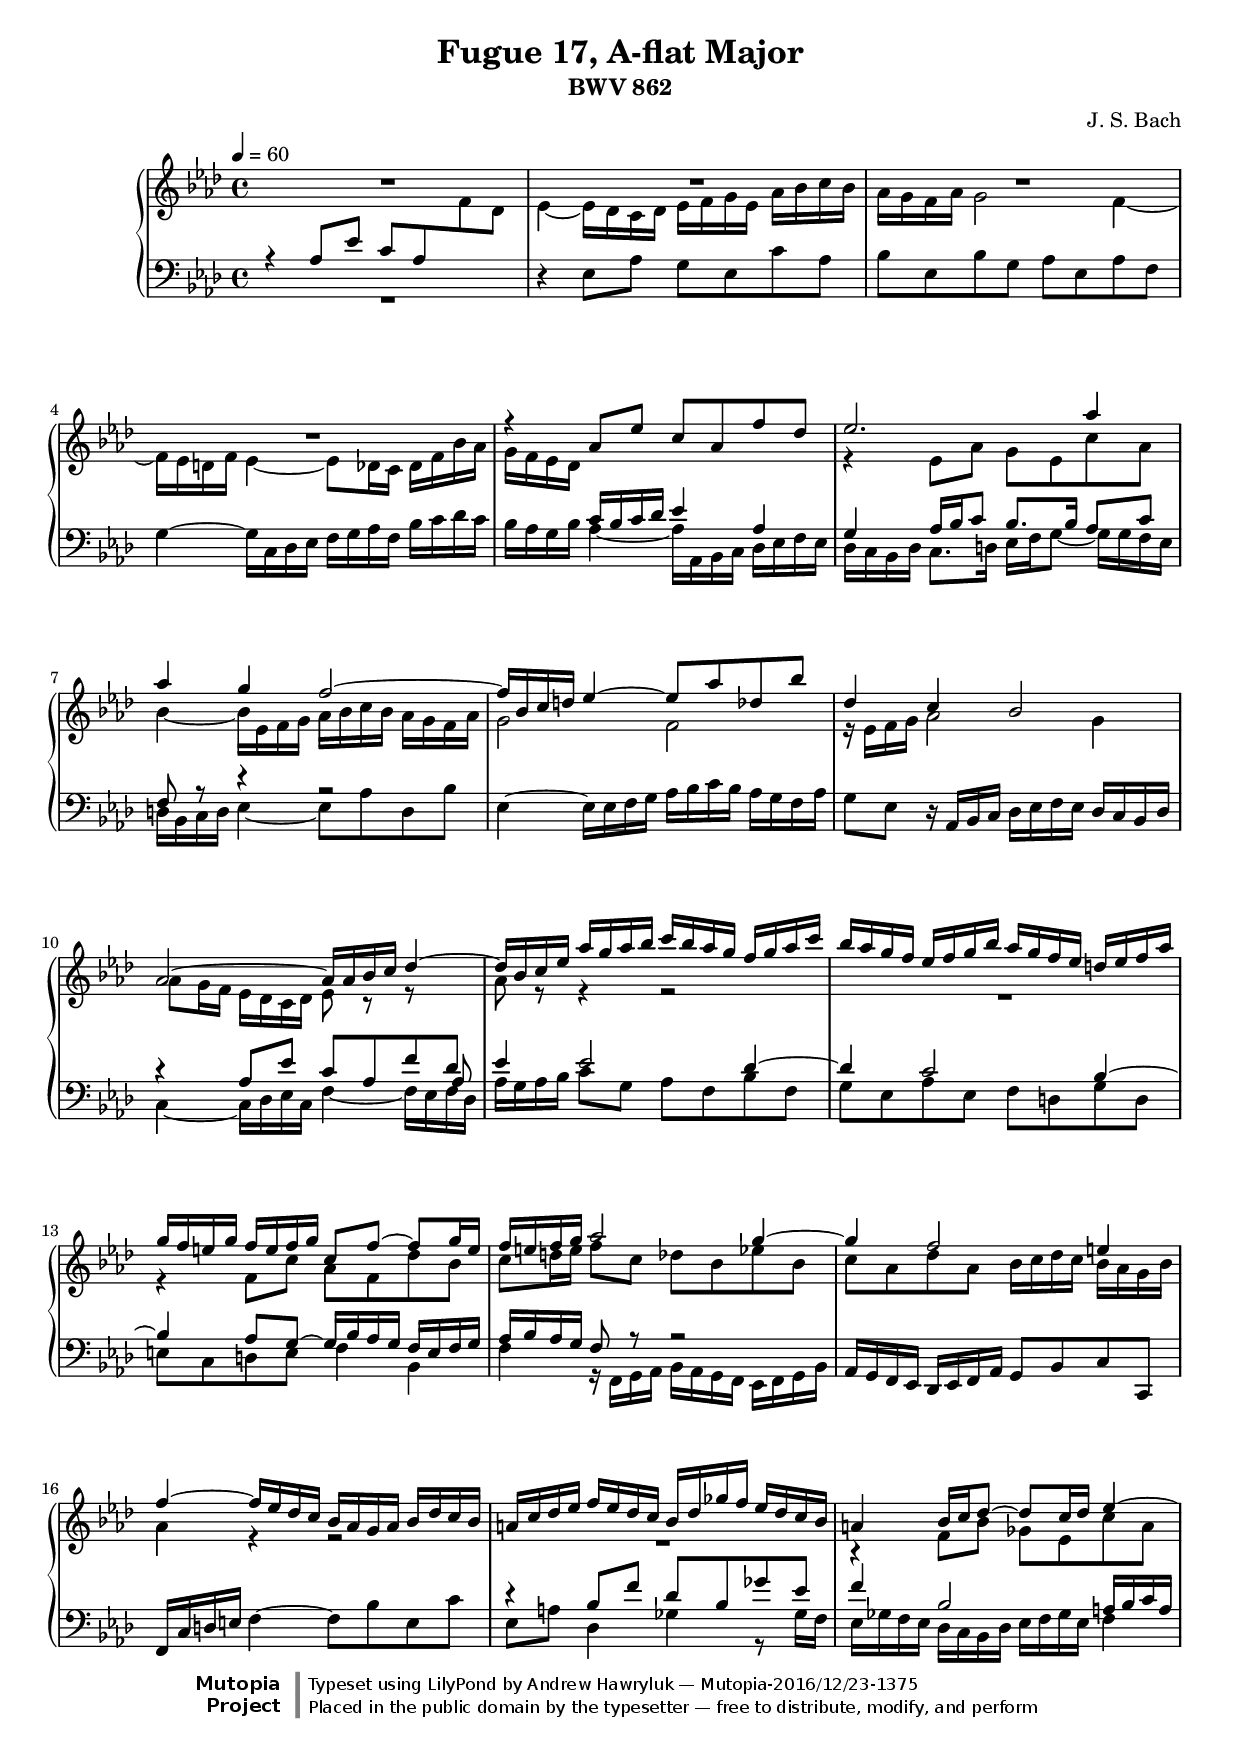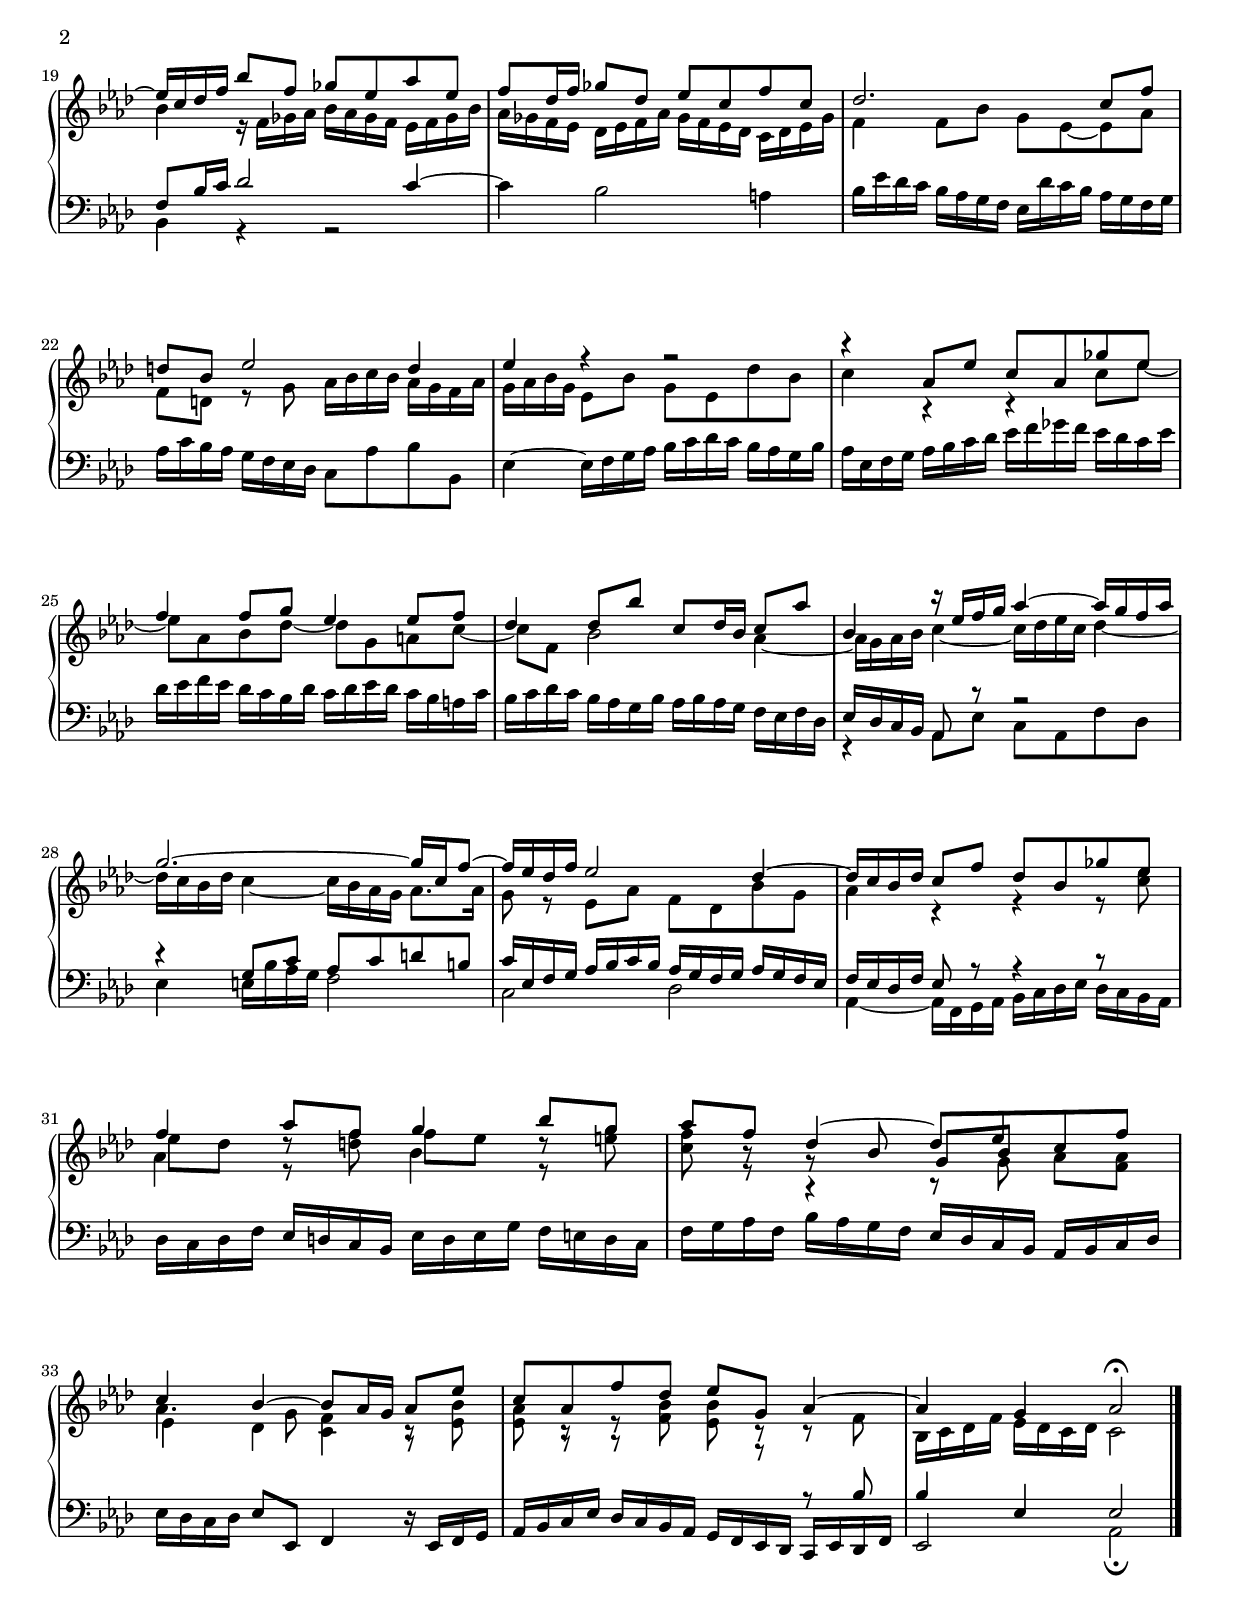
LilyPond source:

\version "2.19.46"

myStaffSize = #17.8

#(set-global-staff-size myStaffSize)

\header {
  title = "Fugue 17, A-flat Major"
  subtitle = "BWV 862"
  composer = "J. S. Bach"
  
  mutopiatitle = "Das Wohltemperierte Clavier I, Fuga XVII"
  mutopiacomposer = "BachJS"
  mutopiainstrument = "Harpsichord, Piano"
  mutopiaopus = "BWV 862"
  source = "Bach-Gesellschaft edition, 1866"
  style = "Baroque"
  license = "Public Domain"
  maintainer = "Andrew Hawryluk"
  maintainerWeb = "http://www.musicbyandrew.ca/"

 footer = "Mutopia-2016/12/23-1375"
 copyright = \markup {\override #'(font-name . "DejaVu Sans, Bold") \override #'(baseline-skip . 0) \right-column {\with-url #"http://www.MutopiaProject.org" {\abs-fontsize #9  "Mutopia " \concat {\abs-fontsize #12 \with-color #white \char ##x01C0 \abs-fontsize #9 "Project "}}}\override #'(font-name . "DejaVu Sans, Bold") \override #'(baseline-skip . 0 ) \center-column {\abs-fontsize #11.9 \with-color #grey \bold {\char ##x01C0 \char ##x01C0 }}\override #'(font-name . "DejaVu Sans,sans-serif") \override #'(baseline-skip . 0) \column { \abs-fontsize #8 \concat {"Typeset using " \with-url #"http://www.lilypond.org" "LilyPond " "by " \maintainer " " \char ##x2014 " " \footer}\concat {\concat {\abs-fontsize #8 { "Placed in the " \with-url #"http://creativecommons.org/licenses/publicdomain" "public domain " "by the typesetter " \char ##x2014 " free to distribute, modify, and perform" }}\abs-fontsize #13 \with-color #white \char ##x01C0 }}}
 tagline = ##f
}


\include "english.ly"

RightHandOne = \relative c' {
	\key af \major
	\tempo 4=60
	R1*4
	\voiceOne r4 af'8 ef' c af f' df
	ef2. af4
	af g f2~
	f16 bf, c d ef4~ ef8 af df, bf'
	df,4 c bf2
	af2~ af16 af bf c df4~
	df16 bf c ef af g af bf c bf af g f g af c
	bf af g f ef f g bf af g f ef d ef f af
	g f e g f e f g c,8 f~ f g16 e
	f e f g af2 g4~
	g f2 e4
	f4~ f16 ef df c bf af g af bf df c bf
	a c df ef f ef df c bf df gf f ef df c bf
	a4 bf16 c df8~ df c16 df ef4~
	ef16 c df f bf8 f gf ef af ef
	f df16 f gf8 df ef c f c
	df2. c8 f
	d bf ef2 d4
	ef r r2
	r4 af,8 ef' c af gf' ef
	f4 f8 g ef4 ef8 f
	df4 df8 bf' c, df16 bf c8 af'
	bf,4 r16 ef f g af4~ af16 g f af
	g2.~ g16 c, f8~
	f16 ef df f ef2 df4~
	df16 c bf df c8 f df bf gf' ef
	f4 af8 f g4 bf8 g
	af f \once \override Tie.staff-position = #6 df4~ df8 ef c f
	c4 bf~ bf8 af16 g af 8 ef'
	c af f' df ef g, af4~
	af g af2^\fermata \bar "|."
}

RightHandTwo = \relative c' {
	s1*5
	\voiceTwo
	r4 ef8 af g ef c' af
	bf4~ bf16 ef, f g af bf c bf af g f af
	g2 f
	r16 ef f g af2 g4
	af8 g16 f ef df c df ef8 r8 r8
	\voiceThree \change Staff = LH af,8 \change Staff = RH \voiceTwo
	af'8 r8 r4 r2
	R1
	r4 f8 c' af f df' bf
	c d16 e f8 c df bf ef bf
	c af df af bf16 c df c bf af g bf
	af4 r4 r2
	R1
	r4 f8 bf gf ef c' a
	bf4 r16 f gf af bf af gf f ef f gf bf
	af gf f ef df ef f af gf f ef df c df ef gf
	f4 f8 bf g ef~ ef af
	f d r g af16 bf c bf af g f af
	g af bf g ef8 bf' g ef df' bf
	c4 r r c8 ef~
	ef af, bf df~ df g, a c~
	c f, bf2 af4~
	af16 g af bf c4~ c16 df ef c df4~
	df16 c bf df c4~ c16 bf af g af8. af16
	g8 r ef af f df bf' g
	af4 r r r8 <c ef>
	ef df d\rest <d f> f ef d\rest <e g>
	<f c> b,\rest g\rest \voiceThree bf g[ bf] \voiceTwo af[ <af f>]
	af4. g8 <f c>4 r8 <bf ef,>
	<af ef> r r <bf f> <bf ef,> c,\rest c\rest f
	bf,16 c df f ef df c df c2
}

LeftHandOne = \relative c {
	\clef "bass"
	\key af \major
	r4 af'8 ef' c af \voiceTwo \change Staff = RH f' df
	ef4~ ef16 df c df ef f g ef af bf c bf
	af g f af g2 f4~
	f16 ef d f ef4~ ef8 df16 c df f bf af
	g f ef df \voiceOne \change Staff = LH c bf c df ef4 af,
	g af16 bf c8 bf8. bf16 af8 c
	f, r8 r4 r2
	s1*2
	r4 af8 ef' c af f' df
	ef4 ef2 df4~
	df4 c2 bf4~
	bf4 af8 g~ g16 bf af g f e f g
	af bf af g f8 r8 r2
	s1*2
	r4 bf8 f' df bf gf' ef
	f4 bf,2 a16 bf c a
	f8 bf16 c df2 c4~
	\oneVoice c4 bf2 a4
	bf16 ef df c bf af g f ef df' c bf af g f g
	af c bf af g f ef df c8 af' bf bf,
	ef4~ ef16 f g af bf c df c bf af g bf
	af ef f g af bf c df ef f gf f ef df c ef
	df ef f ef df c bf df c df ef df c bf a c
	bf c df c bf af g bf af bf af g f ef f df
	\voiceOne ef df c bf af8 r8 r2
	r4 g'8 c af c d b
	c16 ef, f g af bf c bf af g f g af g f ef
	f ef df f ef8 r8 r4 r8 \change Staff = RH \voiceFour s
	\once \override Voice.NoteColumn.force-hshift = #-0.7
	af'4 r8 s
	\once \override Voice.NoteColumn.force-hshift = #-0.7
	bf4 r8 s
	s r8 a,4\rest r8 \once \override Voice.NoteColumn.force-hshift = #0.5 g' s4
	\once \override Voice.NoteColumn.force-hshift = #0.5
	ef4 df s a8\rest s
	s a\rest a\rest s s f\rest \change Staff = LH \voiceOne r bf
	bf4 ef, ef2
}

LeftHandTwo = \relative c {
	\voiceTwo
	R1
	\oneVoice
	r4 ef8 af g ef c' af
	bf ef, bf' g af ef af f
	g4~ g16 c, df ef f g af f bf c df c
	\voiceTwo bf af g bf af4~ af16 af, bf c df ef f ef
	df c bf df c8. d16 ef f g8~ g16 g f ef
	d bf c d ef4~ ef8 af d, bf'
	\oneVoice ef,4~ ef16 ef f g af bf c bf af g f af
	g8 ef r16 af, bf c df ef f ef df c bf df
	\voiceTwo c4~ c16 df ef c f4~ f16 ef f df
	af' g af bf c8 g af f bf f
	g ef af ef f d g d
	e c d e f4 bf,
	f' r16 f, g af bf af g f ef f g bf
	\oneVoice af g f ef df ef f af g8 bf c c,
	f16 c' d e f4~ f8 bf e, c'
	\voiceTwo ef, a df,4 gf r8 gf16 f
	ef gf f ef df c bf df ef f gf ef f4
	bf, r4 r2
	s1*7
	r4 af8 ef' c af f' df
	ef4 e16 bf' af g f2
	c df
	af4~ af16 f g af bf c df ef df c bf af
	\oneVoice df c df f ef d c bf ef d ef g f e d c
	f g af f bf af g f ef df c bf af bf c df
	ef df c df ef8 ef, f4 r16 ef f g
	af bf c ef df c bf af g f ef df c ef df f
	ef2 \voiceTwo af_\fermata
}

staffPiano = \new PianoStaff {
	\set PianoStaff.midiInstrument = #"acoustic grand"
	\set PianoStaff.connectArpeggios = ##t
	<<
		\context Staff = "RH" {  % Right hand 
			\set Staff.connectArpeggios = ##t
			<<
			\new Voice {\RightHandOne}
			\new Voice {\voiceTwo \RightHandTwo}
			>>
		}
		\context Staff = "LH" {  % Left hand
			\set Staff.connectArpeggios = ##t 			
			<<
			\new Voice {\voiceOne \LeftHandOne}
			\new Voice {\LeftHandTwo}
			>>
		}
	>>
}



\score {
	<<
		\staffPiano
	>>
	
	\midi {
	}

	\layout {
		\context {
			\Staff
			\consists Span_arpeggio_engraver
		}
	}
}
